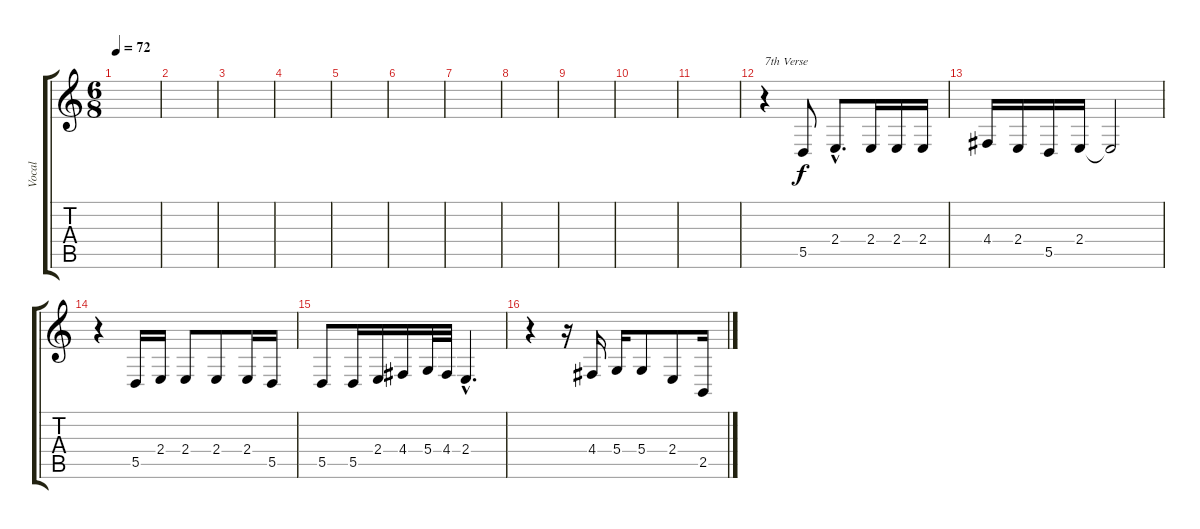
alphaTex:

\track ("Vocal" "Vocal") {instrument choiraahs}
\staff {score tabs}
\tuning (E4 B3 G3 D3 A2 E2) {hide}
\ts (6 8)
\tempo 72
\clef g2
\ks c
|
|
|
|
|
|
|
|
|
|
|
r.4{txt "7th Verse"} 5.5.8 2.4{hac}.8{d} 2.4.16 2.4.16 2.4.16 |
4.4.16 2.4.16 5.5.16 2.4.16 2.4{t}.2 |
r.4 5.5.16 2.4.16 2.4.8 2.4.8 2.4.16 5.5.16 |
5.5.8 5.5.16 2.4.16 4.4.16 5.4.32 4.4.32 2.4{hac}.4{d} |
r.4 r.16 4.4.16 5.4.16 5.4.8 2.4.8 2.5.16
